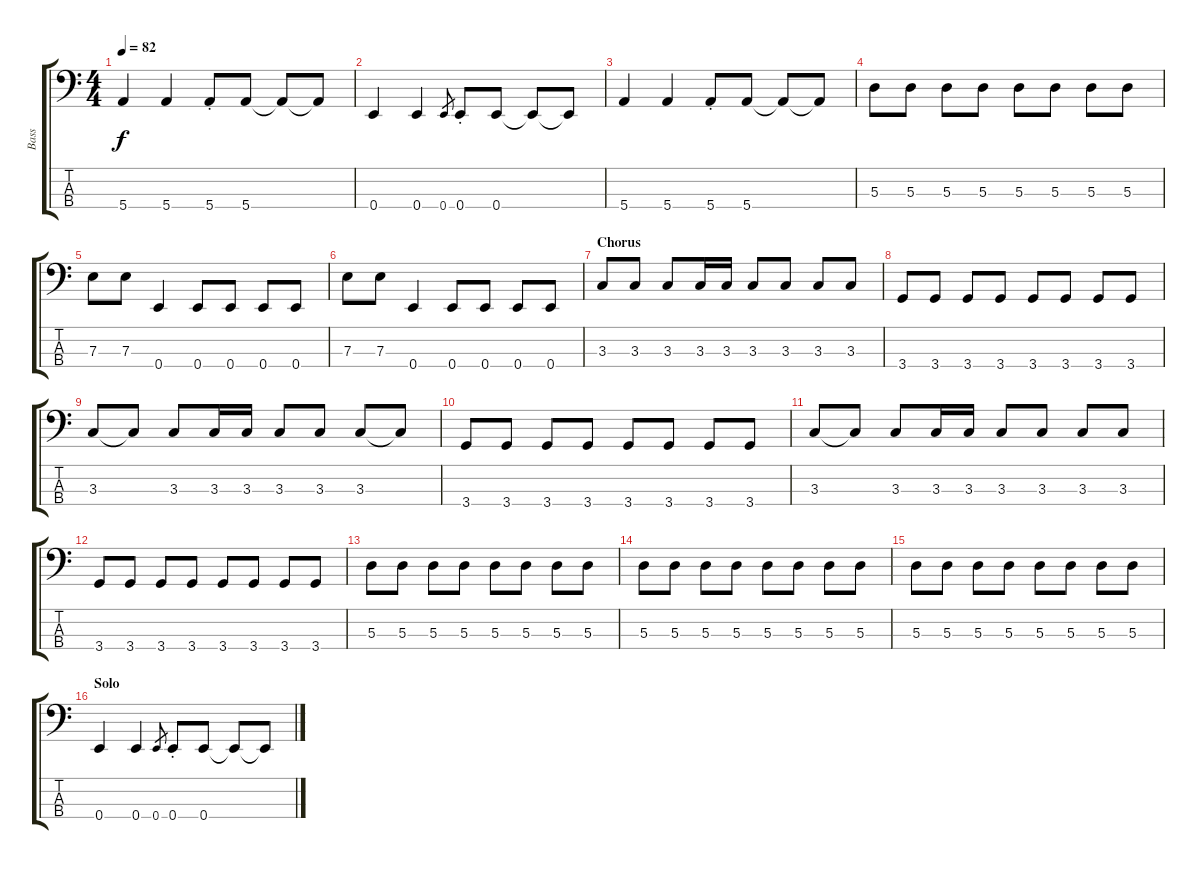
\track ("Bass" "Bass") {instrument electricbasspick}
\staff {score tabs}
\tuning (G2 D2 A1 E1) {hide}
\ts (4 4)
\tempo 82
\clef f4
\ks c
5.4.4{dy f} 5.4.4 5.4{st}.8 5.4.8 5.4{t}.8 5.4{t}.8 |
0.4.4 0.4.4 0.4.8{gr} 0.4{st}.8 0.4.8 0.4{t}.8 0.4{t}.8 |
5.4.4 5.4.4 5.4{st}.8 5.4.8 5.4{t}.8 5.4{t}.8 |
5.3.8 5.3.8 5.3.8 5.3.8 5.3.8 5.3.8 5.3.8 5.3.8 |
7.3.8 7.3.8 0.4.4 0.4.8 0.4.8 0.4.8 0.4.8 |
7.3.8 7.3.8 0.4.4 0.4.8 0.4.8 0.4.8 0.4.8 |
\section ("" "Chorus")
3.3.8 3.3.8 3.3.8 3.3.16 3.3.16 3.3.8 3.3.8 3.3.8 3.3.8 |
3.4.8 3.4.8 3.4.8 3.4.8 3.4.8 3.4.8 3.4.8 3.4.8 |
3.3.8 3.3{t}.8 3.3.8 3.3.16 3.3.16 3.3.8 3.3.8 3.3.8 3.3{t}.8 |
3.4.8 3.4.8 3.4.8 3.4.8 3.4.8 3.4.8 3.4.8 3.4.8 |
3.3.8 3.3{t}.8 3.3.8 3.3.16 3.3.16 3.3.8 3.3.8 3.3.8 3.3.8 |
3.4.8 3.4.8 3.4.8 3.4.8 3.4.8 3.4.8 3.4.8 3.4.8 |
5.3.8 5.3.8 5.3.8 5.3.8 5.3.8 5.3.8 5.3.8 5.3.8 |
5.3.8 5.3.8 5.3.8 5.3.8 5.3.8 5.3.8 5.3.8 5.3.8 |
5.3.8 5.3.8 5.3.8 5.3.8 5.3.8 5.3.8 5.3.8 5.3.8 |
\section ("" "Solo")
0.4.4 0.4.4 0.4.8{gr} 0.4{st}.8 0.4.8 0.4{t}.8 0.4{t}.8
